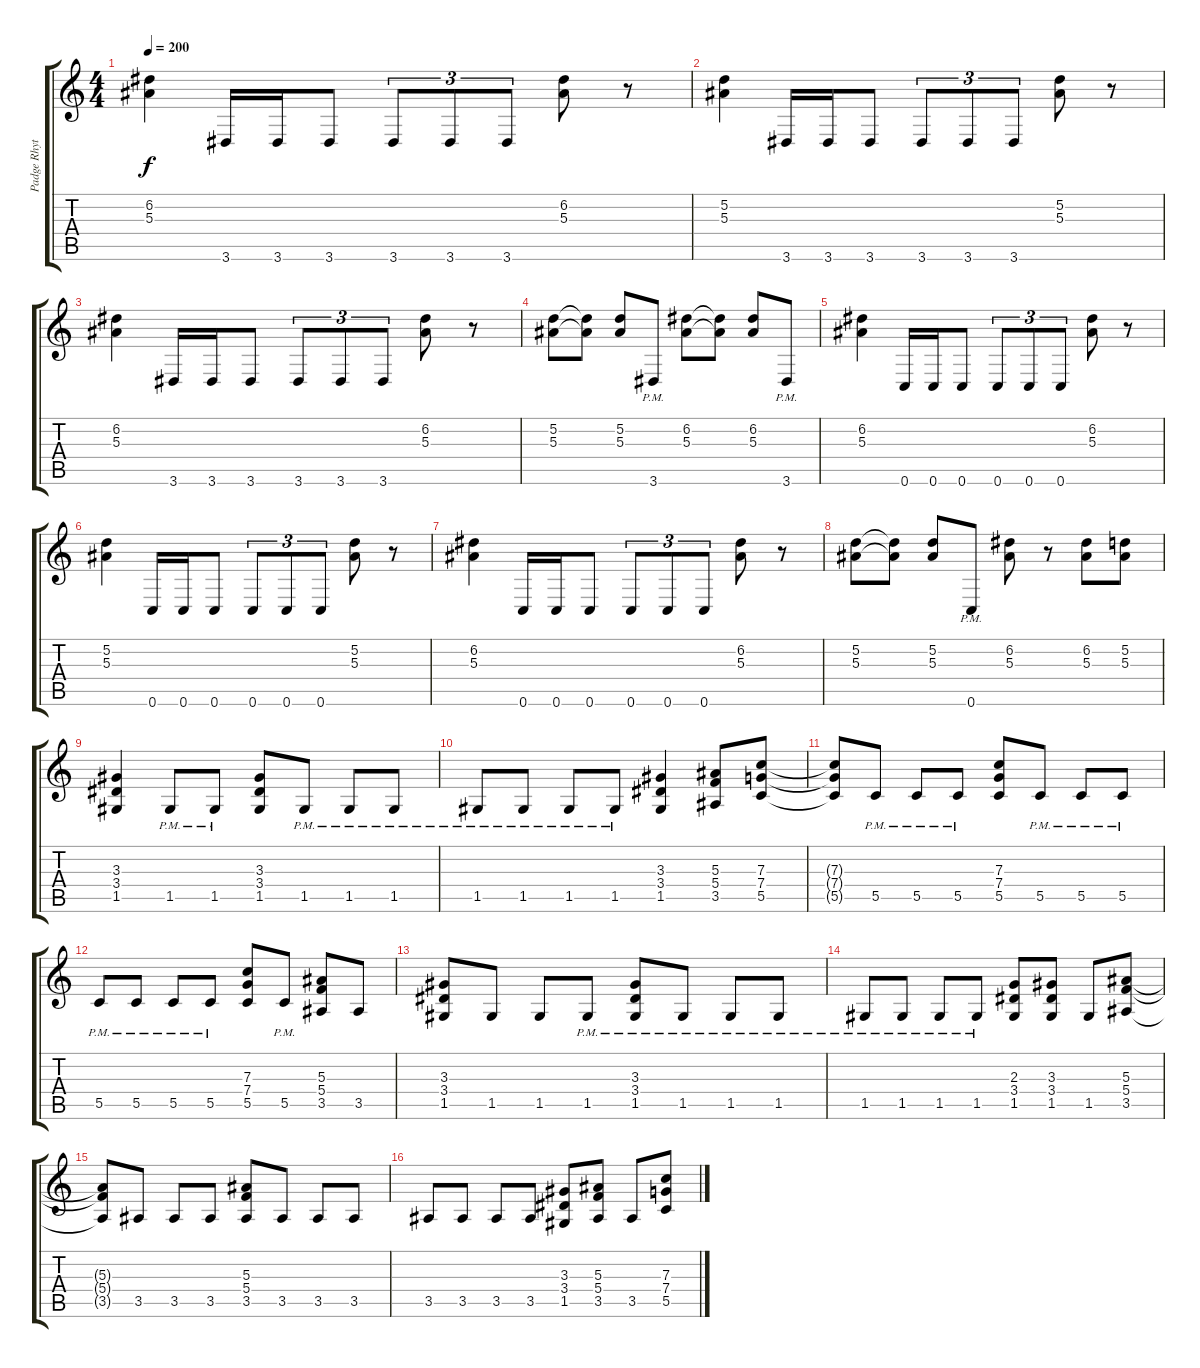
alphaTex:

\track ("Padge Rhythm" "Padge Rhyt") {instrument distortionguitar}
\staff {score tabs}
\tuning (D4 A3 F3 C3 G2 C2) {hide}
\ts (4 4)
\tempo 200
\clef g2
\ks c
(6.2 5.3).4{dy f} 3.6.16 3.6.16 3.6.8 3.6.8{tu (3 2)} 3.6.8{tu (3 2)} 3.6.8{tu (3 2)} (6.2 5.3).8 r.8 |
(5.2 5.3).4 3.6.16 3.6.16 3.6.8 3.6.8{tu (3 2)} 3.6.8{tu (3 2)} 3.6.8{tu (3 2)} (5.2 5.3).8 r.8 |
(6.2 5.3).4 3.6.16 3.6.16 3.6.8 3.6.8{tu (3 2)} 3.6.8{tu (3 2)} 3.6.8{tu (3 2)} (6.2 5.3).8 r.8 |
(5.2 5.3).8 (5.2{t} 5.3{t}).8 (5.2 5.3).8 3.6{pm}.8 (6.2 5.3).8 (6.2{t} 5.3{t}).8 (6.2 5.3).8 3.6{pm}.8 |
(6.2 5.3).4 0.6.16 0.6.16 0.6.8 0.6.8{tu (3 2)} 0.6.8{tu (3 2)} 0.6.8{tu (3 2)} (6.2 5.3).8 r.8 |
(5.2 5.3).4 0.6.16 0.6.16 0.6.8 0.6.8{tu (3 2)} 0.6.8{tu (3 2)} 0.6.8{tu (3 2)} (5.2 5.3).8 r.8 |
(6.2 5.3).4 0.6.16 0.6.16 0.6.8 0.6.8{tu (3 2)} 0.6.8{tu (3 2)} 0.6.8{tu (3 2)} (6.2 5.3).8 r.8 |
(5.2 5.3).8 (5.2{t} 5.3{t}).8 (5.2 5.3).8 0.6{pm}.8 (6.2 5.3).8 r.8 (6.2 5.3).8 (5.2 5.3).8 |
(3.3 3.4 1.5).4 1.5{pm}.8 1.5{pm}.8 (3.3 3.4 1.5).8 1.5{pm}.8 1.5{pm}.8 1.5{pm}.8 |
1.5{pm}.8 1.5{pm}.8 1.5{pm}.8 1.5{pm}.8 (3.3 3.4 1.5).4 (5.3 5.4 3.5).8 (7.3 7.4 5.5).8 |
(7.3{t} 7.4{t} 5.5{t}).8 5.5{pm}.8 5.5{pm}.8 5.5{pm}.8 (7.3 7.4 5.5).8 5.5{pm}.8 5.5{pm}.8 5.5{pm}.8 |
5.5{pm}.8 5.5{pm}.8 5.5{pm}.8 5.5{pm}.8 (7.3 7.4 5.5).8 5.5{pm}.8 (5.3 5.4 3.5).8 3.5.8 |
(3.3 3.4 1.5).8 1.5.8 1.5.8 1.5{pm}.8 (3.3 3.4 1.5{pm}).8 1.5{pm}.8 1.5{pm}.8 1.5{pm}.8 |
1.5{pm}.8 1.5{pm}.8 1.5{pm}.8 1.5{pm}.8 (2.3 3.4 1.5).8 (3.3 3.4 1.5).8 1.5.8 (5.3 5.4 3.5).8 |
(5.3{t} 5.4{t} 3.5{t}).8 3.5.8 3.5.8 3.5.8 (5.3 5.4 3.5).8 3.5.8 3.5.8 3.5.8 |
3.5.8 3.5.8 3.5.8 3.5.8 (3.3 3.4 1.5).8 (5.3 5.4 3.5).8 3.5.8 (7.3 7.4 5.5).8
